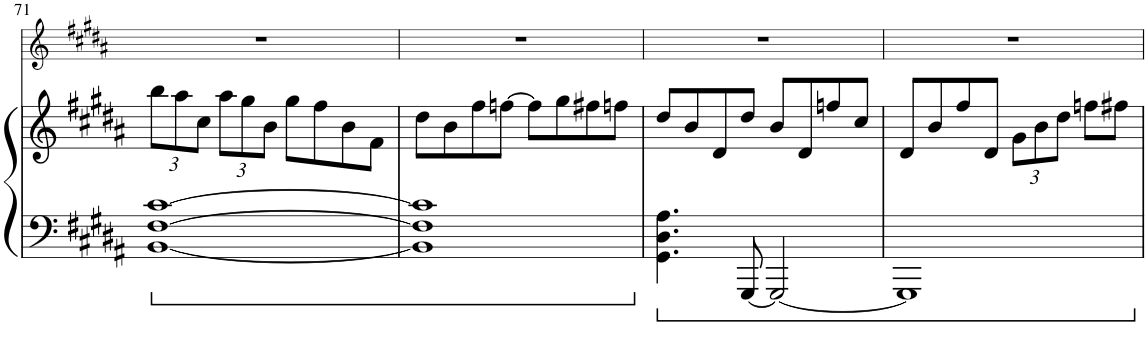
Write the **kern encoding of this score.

**kern	**kern
*part1	*part1
*staff2	*staff1
*I"Ossia	*
!!LO:PB:g=z
*clefF4	*clefG2
*k[f#c#g#d#a#]	*k[f#c#g#d#a#]
*M4/4	*M4/4
*	*Xbrackettup
=71	=71
[1BB [1F# [1c#	12bb\L
.	12aa#\
.	12cc#\J
.	12aa#\L
.	12gg#\
.	12b\J
.	8gg#\L
.	8ff#\
.	8b\
.	8f#\J
=72	=72
1BB] 1F#] 1c#]	8dd#\L
.	8b\
.	8ff#\
.	[8ffn\J
.	8ff\L]
.	8gg#\
.	8ff#X\
.	8ffn\J
=73	=73
4.GG#\ 4.D#\ 4.A#\	8dd#/L
.	8b/
.	8d#/
[8GGG#/	8dd#/J
2GGG#/_	8b/L
.	8d#/
.	8ffn/
.	8cc#/J
=74	=74
1GGG#]	8d#/L
.	8b/
.	8ff#/
.	8d#/J
.	12g#\L
.	12b\
.	12dd#\J
.	8ffn\L
.	8ff#X\J
=	=
*-	*-
